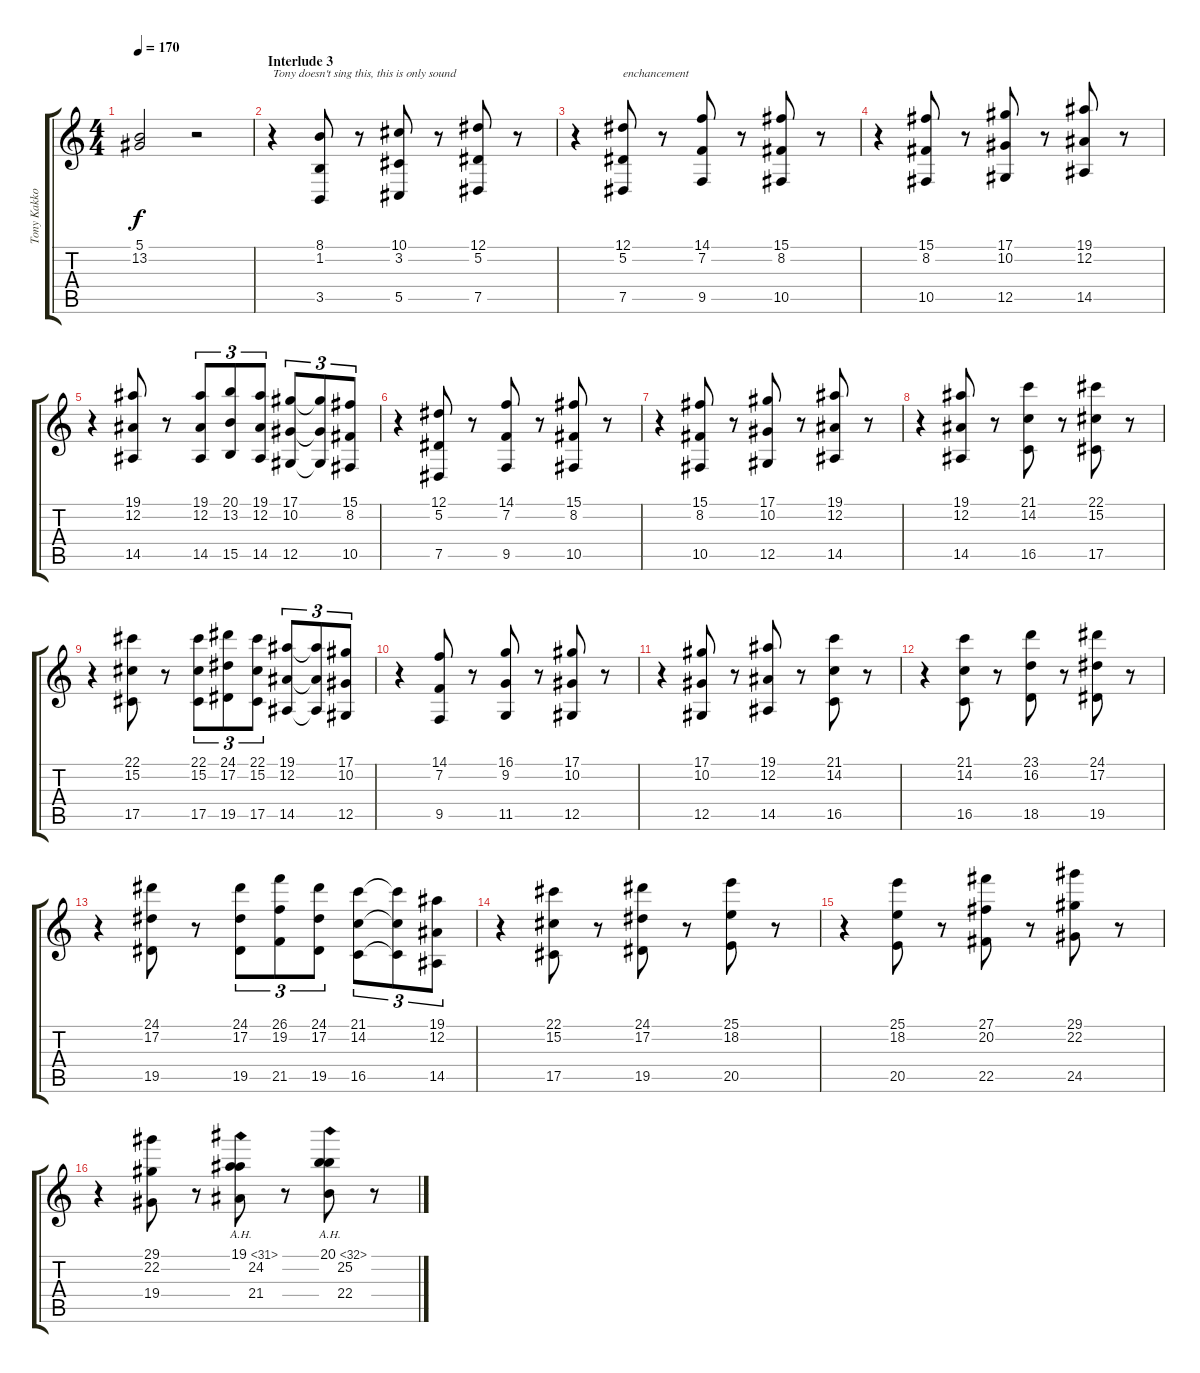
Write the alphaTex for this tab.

\track ("Tony Kakko" "Tony Kakko") {instrument flute}
\staff {score tabs}
\tuning (Eb4 Bb3 Gb3 Db3 Ab2 Eb2) {hide}
\ts (4 4)
\tempo 170
\clef g2
\ks c
(5.1{t} 13.2{t}).2{dy f} r.2 |
\section ("" "Interlude 3")
r.4{txt "Tony doesn't sing this, this is only sound " volume 11 instrument pad1newage} (8.1 1.2 3.5).8 r.8 (10.1 3.2 5.5).8 r.8 (12.1 5.2 7.5).8 r.8 |
r.4 (12.1 5.2 7.5).8{txt "enchancement"} r.8 (14.1 7.2 9.5).8 r.8 (15.1 8.2 10.5).8 r.8 |
r.4 (15.1 8.2 10.5).8 r.8 (17.1 10.2 12.5).8 r.8 (19.1 12.2 14.5).8 r.8 |
r.4 (19.1 12.2 14.5).8 r.8 (19.1 12.2 14.5).8{tu (3 2)} (20.1 13.2 15.5).8{tu (3 2)} (19.1 12.2 14.5).8{tu (3 2)} (17.1 10.2 12.5).8{tu (3 2)} (17.1{t} 10.2{t} 12.5{t}).8{tu (3 2)} (15.1 8.2 10.5).8{tu (3 2)} |
r.4 (12.1 5.2 7.5).8 r.8 (14.1 7.2 9.5).8 r.8 (15.1 8.2 10.5).8 r.8 |
r.4 (15.1 8.2 10.5).8 r.8 (17.1 10.2 12.5).8 r.8 (19.1 12.2 14.5).8 r.8 |
r.4 (19.1 12.2 14.5).8 r.8 (21.1 14.2 16.5).8 r.8 (22.1 15.2 17.5).8 r.8 |
r.4 (22.1 15.2 17.5).8 r.8 (22.1 15.2 17.5).8{tu (3 2)} (24.1 17.2 19.5).8{tu (3 2)} (22.1 15.2 17.5).8{tu (3 2)} (19.1 12.2 14.5).8{tu (3 2)} (19.1{t} 12.2{t} 14.5{t}).8{tu (3 2)} (17.1 10.2 12.5).8{tu (3 2)} |
r.4 (14.1 7.2 9.5).8 r.8 (16.1 9.2 11.5).8 r.8 (17.1 10.2 12.5).8 r.8 |
r.4 (17.1 10.2 12.5).8 r.8 (19.1 12.2 14.5).8 r.8 (21.1 14.2 16.5).8 r.8 |
r.4 (21.1 14.2 16.5).8 r.8 (23.1 16.2 18.5).8 r.8 (24.1 17.2 19.5).8 r.8 |
r.4 (24.1 17.2 19.5).8 r.8 (24.1 17.2 19.5).8{tu (3 2)} (26.1 19.2 21.5).8{tu (3 2)} (24.1 17.2 19.5).8{tu (3 2)} (21.1 14.2 16.5).8{tu (3 2)} (21.1{t} 14.2{t} 16.5{t}).8{tu (3 2)} (19.1 12.2 14.5).8{tu (3 2)} |
r.4 (22.1 15.2 17.5).8 r.8 (24.1 17.2 19.5).8 r.8 (25.1 18.2 20.5).8 r.8 |
r.4 (25.1 18.2 20.5).8 r.8 (27.1 20.2 22.5).8 r.8 (29.1 22.2 24.5).8 r.8 |
r.4 (29.1 22.2 19.4).8 r.8 (19.1{ah 12} 24.2 21.4).8 r.8 (20.1{ah 12} 25.2 22.4).8 r.8
